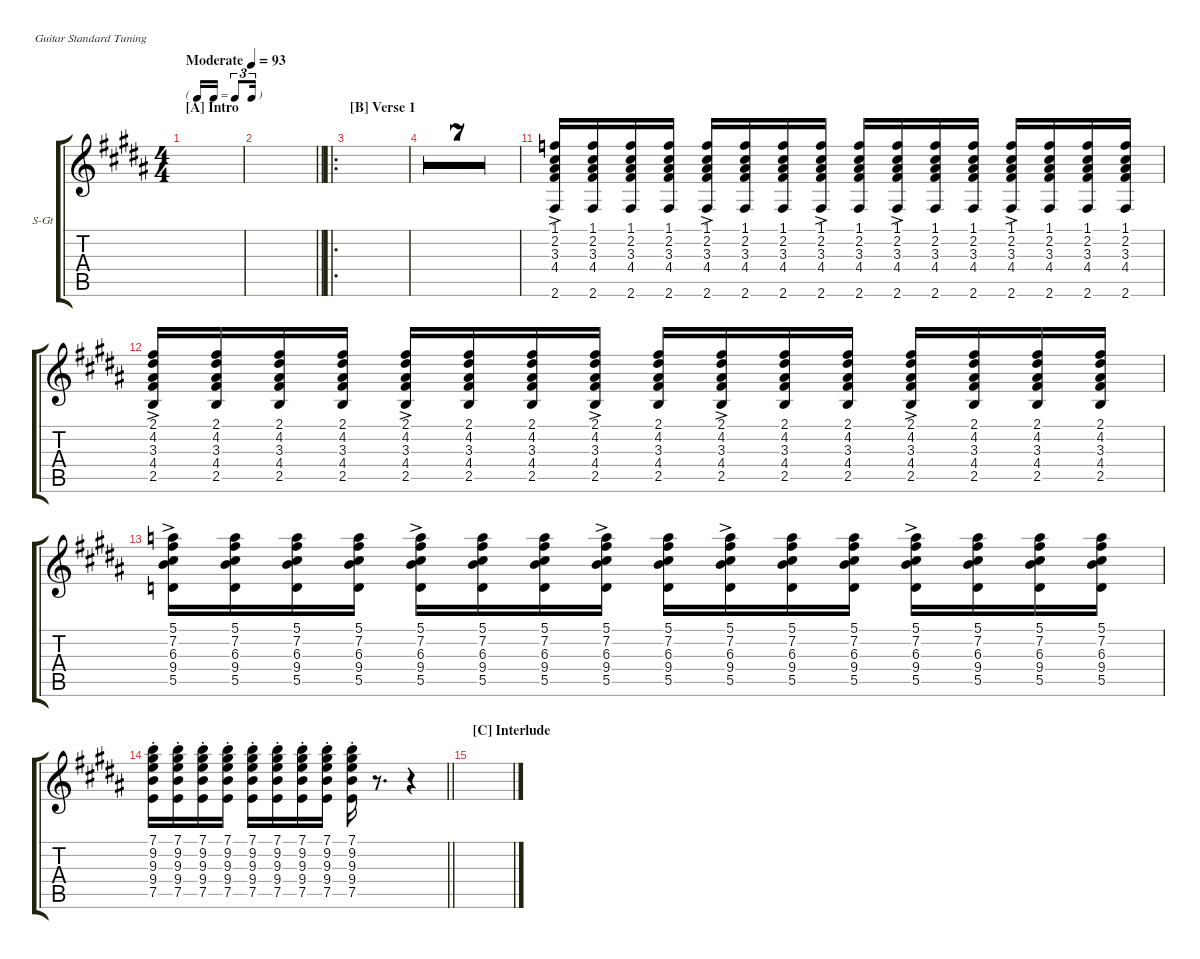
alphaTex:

\hideDynamics
\bracketExtendMode groupsimilarinstruments
\firstSystemTrackNameOrientation horizontal
\otherSystemsTrackNameOrientation horizontal
\track ("Acoustic Guitar 2" "S-Gt") {multiBarRest instrument acousticguitarsteel}
\staff {score tabs}
\tuning (E4 B3 G3 D3 A2 E2)
\ts (4 4)
\beaming (8 2 2 2 2)
\tf triplet16th
\section ("A" "Intro")
\tempo (93 "Moderate")
\clef g2
\ks b
|
\barLineRight lightlight
|
\ro
\section ("B" "Verse 1")
|
|
|
|
|
|
|
|
(2.6{ac acc #} 3.3{ac acc #} 4.4{ac acc #} 2.2{ac acc #} 1.1{ac acc forcenatural}).16 (2.6{acc #} 3.3{acc #} 4.4{acc #} 2.2{acc #} 1.1{acc forcenatural}).16 (2.6{acc #} 3.3{acc #} 4.4{acc #} 2.2{acc #} 1.1{acc forcenatural}).16 (2.6{acc #} 3.3{acc #} 4.4{acc #} 2.2{acc #} 1.1{acc forcenatural}).16 (2.6{ac acc #} 3.3{ac acc #} 4.4{ac acc #} 2.2{ac acc #} 1.1{ac acc forcenatural}).16 (2.6{acc #} 3.3{acc #} 4.4{acc #} 2.2{acc #} 1.1{acc forcenatural}).16 (2.6{acc #} 3.3{acc #} 4.4{acc #} 2.2{acc #} 1.1{acc forcenatural}).16 (2.6{ac acc #} 3.3{ac acc #} 4.4{ac acc #} 2.2{ac acc #} 1.1{ac acc forcenatural}).16 (2.6{acc #} 3.3{acc #} 4.4{acc #} 2.2{acc #} 1.1{acc forcenatural}).16 (2.6{ac acc #} 3.3{ac acc #} 4.4{ac acc #} 2.2{ac acc #} 1.1{ac acc forcenatural}).16 (2.6{acc #} 3.3{acc #} 4.4{acc #} 2.2{acc #} 1.1{acc forcenatural}).16 (2.6{acc #} 3.3{acc #} 4.4{acc #} 2.2{acc #} 1.1{acc forcenatural}).16 (2.6{ac acc #} 3.3{ac acc #} 4.4{ac acc #} 2.2{ac acc #} 1.1{ac acc forcenatural}).16 (2.6{acc #} 3.3{acc #} 4.4{acc #} 2.2{acc #} 1.1{acc forcenatural}).16 (2.6{acc #} 3.3{acc #} 4.4{acc #} 2.2{acc #} 1.1{acc forcenatural}).16 (2.6{acc #} 3.3{acc #} 4.4{acc #} 2.2{acc #} 1.1{acc forcenatural}).16 |
(2.5{ac acc forcenatural} 4.4{ac acc #} 3.3{ac acc #} 4.2{ac acc #} 2.1{ac acc #}).16 (2.5{acc forcenatural} 4.4{acc #} 3.3{acc #} 4.2{acc #} 2.1{acc #}).16 (2.5{acc forcenatural} 4.4{acc #} 3.3{acc #} 4.2{acc #} 2.1{acc #}).16 (2.5{acc forcenatural} 4.4{acc #} 3.3{acc #} 4.2{acc #} 2.1{acc #}).16 (2.5{ac acc forcenatural} 4.4{ac acc #} 3.3{ac acc #} 4.2{ac acc #} 2.1{ac acc #}).16 (2.5{acc forcenatural} 4.4{acc #} 3.3{acc #} 4.2{acc #} 2.1{acc #}).16 (2.5{acc forcenatural} 4.4{acc #} 3.3{acc #} 4.2{acc #} 2.1{acc #}).16 (2.5{ac acc forcenatural} 4.4{ac acc #} 3.3{ac acc #} 4.2{ac acc #} 2.1{ac acc #}).16 (2.5{acc forcenatural} 4.4{acc #} 3.3{acc #} 4.2{acc #} 2.1{acc #}).16 (2.5{ac acc forcenatural} 4.4{ac acc #} 3.3{ac acc #} 4.2{ac acc #} 2.1{ac acc #}).16 (2.5{acc forcenatural} 4.4{acc #} 3.3{acc #} 4.2{acc #} 2.1{acc #}).16 (2.5{acc forcenatural} 4.4{acc #} 3.3{acc #} 4.2{acc #} 2.1{acc #}).16 (2.5{ac acc forcenatural} 4.4{ac acc #} 3.3{ac acc #} 4.2{ac acc #} 2.1{ac acc #}).16 (2.5{acc forcenatural} 4.4{acc #} 3.3{acc #} 4.2{acc #} 2.1{acc #}).16 (2.5{acc forcenatural} 4.4{acc #} 3.3{acc #} 4.2{acc #} 2.1{acc #}).16 (2.5{acc forcenatural} 4.4{acc #} 3.3{acc #} 4.2{acc #} 2.1{acc #}).16 |
(5.5{ac acc forcenatural} 9.4{ac acc forcenatural} 6.3{ac acc #} 7.2{ac acc #} 5.1{ac acc forcenatural}).16 (5.5{acc forcenatural} 9.4{acc forcenatural} 6.3{acc #} 7.2{acc #} 5.1{acc forcenatural}).16 (5.5{acc forcenatural} 9.4{acc forcenatural} 6.3{acc #} 7.2{acc #} 5.1{acc forcenatural}).16 (5.5{acc forcenatural} 9.4{acc forcenatural} 6.3{acc #} 7.2{acc #} 5.1{acc forcenatural}).16 (5.5{ac acc forcenatural} 9.4{ac acc forcenatural} 6.3{ac acc #} 7.2{ac acc #} 5.1{ac acc forcenatural}).16 (5.5{acc forcenatural} 9.4{acc forcenatural} 6.3{acc #} 7.2{acc #} 5.1{acc forcenatural}).16 (5.5{acc forcenatural} 9.4{acc forcenatural} 6.3{acc #} 7.2{acc #} 5.1{acc forcenatural}).16 (5.5{ac acc forcenatural} 9.4{ac acc forcenatural} 6.3{ac acc #} 7.2{ac acc #} 5.1{ac acc forcenatural}).16 (5.5{acc forcenatural} 9.4{acc forcenatural} 6.3{acc #} 7.2{acc #} 5.1{acc forcenatural}).16 (5.5{ac acc forcenatural} 9.4{ac acc forcenatural} 6.3{ac acc #} 7.2{ac acc #} 5.1{ac acc forcenatural}).16 (5.5{acc forcenatural} 9.4{acc forcenatural} 6.3{acc #} 7.2{acc #} 5.1{acc forcenatural}).16 (5.5{acc forcenatural} 9.4{acc forcenatural} 6.3{acc #} 7.2{acc #} 5.1{acc forcenatural}).16 (5.5{ac acc forcenatural} 9.4{ac acc forcenatural} 6.3{ac acc #} 7.2{ac acc #} 5.1{ac acc forcenatural}).16 (5.5{acc forcenatural} 9.4{acc forcenatural} 6.3{acc #} 7.2{acc #} 5.1{acc forcenatural}).16 (5.5{acc forcenatural} 9.4{acc forcenatural} 6.3{acc #} 7.2{acc #} 5.1{acc forcenatural}).16 (5.5{acc forcenatural} 9.4{acc forcenatural} 6.3{acc #} 7.2{acc #} 5.1{acc forcenatural}).16 |
\barLineRight lightlight
(7.5{st acc forcenatural} 9.4{st acc forcenatural} 9.3{st acc forcenatural} 9.2{st acc #} 7.1{st acc forcenatural}).16 (7.5{st acc forcenatural} 9.4{st acc forcenatural} 9.3{st acc forcenatural} 9.2{st acc #} 7.1{st acc forcenatural}).16 (7.5{st acc forcenatural} 9.4{st acc forcenatural} 9.3{st acc forcenatural} 9.2{st acc #} 7.1{st acc forcenatural}).16 (7.5{st acc forcenatural} 9.4{st acc forcenatural} 9.3{st acc forcenatural} 9.2{st acc #} 7.1{st acc forcenatural}).16 (7.5{st acc forcenatural} 9.4{st acc forcenatural} 9.3{st acc forcenatural} 9.2{st acc #} 7.1{st acc forcenatural}).16 (7.5{st acc forcenatural} 9.4{st acc forcenatural} 9.3{st acc forcenatural} 9.2{st acc #} 7.1{st acc forcenatural}).16 (7.5{st acc forcenatural} 9.4{st acc forcenatural} 9.3{st acc forcenatural} 9.2{st acc #} 7.1{st acc forcenatural}).16 (7.5{st acc forcenatural} 9.4{st acc forcenatural} 9.3{st acc forcenatural} 9.2{st acc #} 7.1{st acc forcenatural}).16 (7.5{st acc forcenatural} 9.4{st acc forcenatural} 9.3{st acc forcenatural} 9.2{st acc #} 7.1{st acc forcenatural}).16 r.8{d} r.4 |
\section ("C" "Interlude")
